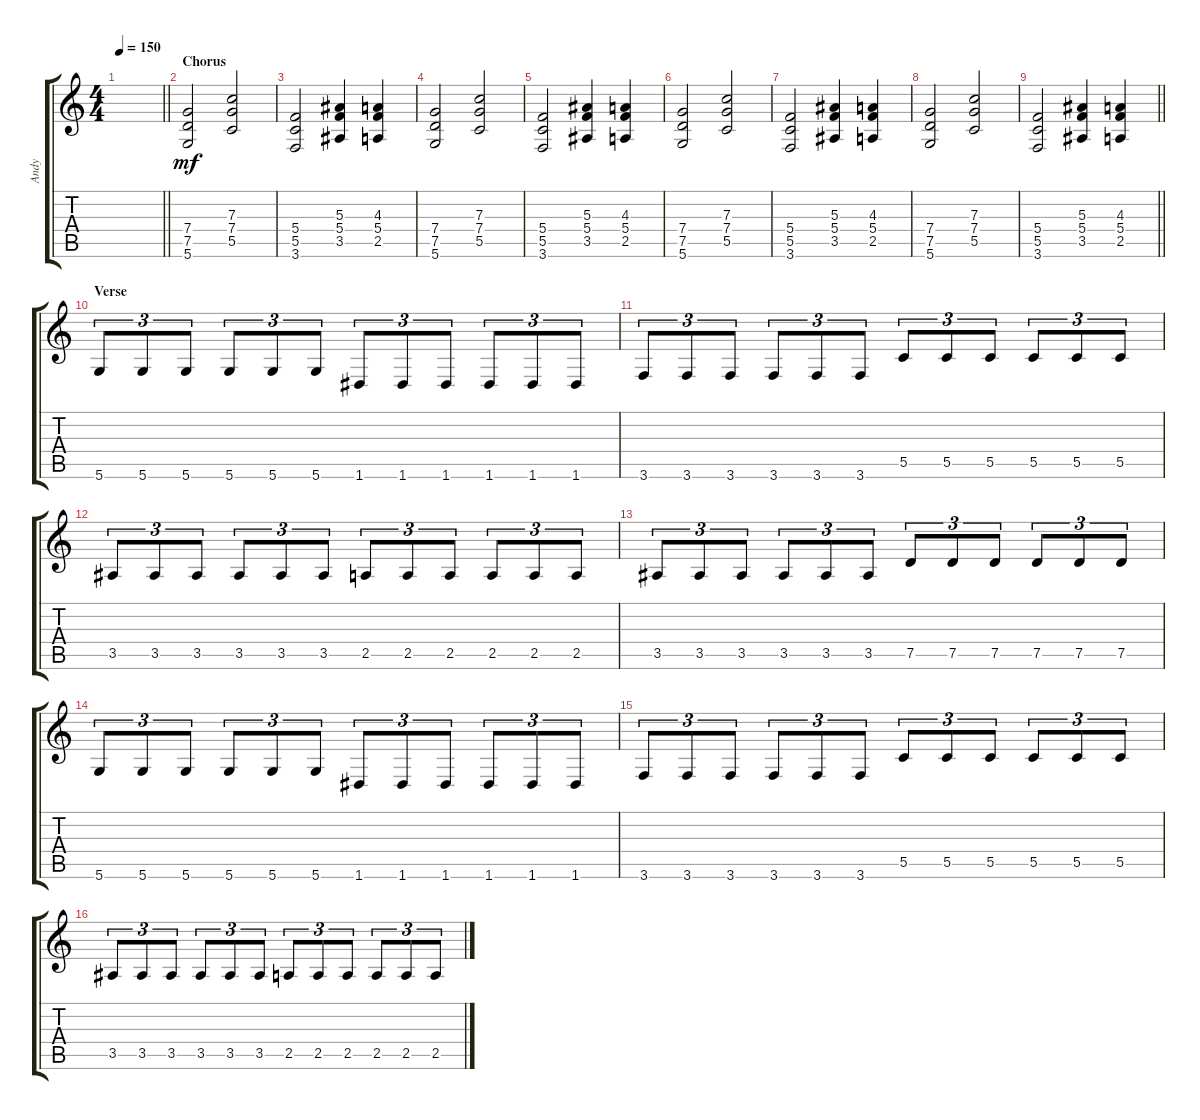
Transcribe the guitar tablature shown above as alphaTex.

\track ("Andy" "Andy") {instrument electricguitarjazz}
\staff {score tabs}
\tuning (D4 A3 F3 C3 G2 D2) {hide}
\ts (4 4)
\tempo 150
\clef g2
\barLineRight lightlight
\ks c
|
\section ("" "Chorus")
(7.4 7.5 5.6).2{dy mf instrument distortionguitar} (7.3 7.4 5.5).2 |
(5.4 5.5 3.6).2 (5.3 5.4 3.5).4 (4.3 5.4 2.5).4 |
(7.4 7.5 5.6).2{instrument distortionguitar} (7.3 7.4 5.5).2 |
(5.4 5.5 3.6).2 (5.3 5.4 3.5).4 (4.3 5.4 2.5).4 |
(7.4 7.5 5.6).2{instrument distortionguitar} (7.3 7.4 5.5).2 |
(5.4 5.5 3.6).2 (5.3 5.4 3.5).4 (4.3 5.4 2.5).4 |
(7.4 7.5 5.6).2{instrument distortionguitar} (7.3 7.4 5.5).2 |
\barLineRight lightlight
(5.4 5.5 3.6).2 (5.3 5.4 3.5).4 (4.3 5.4 2.5).4 |
\section ("" "Verse")
5.6.8{tu (3 2)} 5.6.8{tu (3 2)} 5.6.8{tu (3 2)} 5.6.8{tu (3 2)} 5.6.8{tu (3 2)} 5.6.8{tu (3 2)} 1.6.8{tu (3 2)} 1.6.8{tu (3 2)} 1.6.8{tu (3 2)} 1.6.8{tu (3 2)} 1.6.8{tu (3 2)} 1.6.8{tu (3 2)} |
3.6.8{tu (3 2)} 3.6.8{tu (3 2)} 3.6.8{tu (3 2)} 3.6.8{tu (3 2)} 3.6.8{tu (3 2)} 3.6.8{tu (3 2)} 5.5.8{tu (3 2)} 5.5.8{tu (3 2)} 5.5.8{tu (3 2)} 5.5.8{tu (3 2)} 5.5.8{tu (3 2)} 5.5.8{tu (3 2)} |
3.5.8{tu (3 2)} 3.5.8{tu (3 2)} 3.5.8{tu (3 2)} 3.5.8{tu (3 2)} 3.5.8{tu (3 2)} 3.5.8{tu (3 2)} 2.5.8{tu (3 2)} 2.5.8{tu (3 2)} 2.5.8{tu (3 2)} 2.5.8{tu (3 2)} 2.5.8{tu (3 2)} 2.5.8{tu (3 2)} |
3.5.8{tu (3 2)} 3.5.8{tu (3 2)} 3.5.8{tu (3 2)} 3.5.8{tu (3 2)} 3.5.8{tu (3 2)} 3.5.8{tu (3 2)} 7.5.8{tu (3 2)} 7.5.8{tu (3 2)} 7.5.8{tu (3 2)} 7.5.8{tu (3 2)} 7.5.8{tu (3 2)} 7.5.8{tu (3 2)} |
5.6.8{tu (3 2)} 5.6.8{tu (3 2)} 5.6.8{tu (3 2)} 5.6.8{tu (3 2)} 5.6.8{tu (3 2)} 5.6.8{tu (3 2)} 1.6.8{tu (3 2)} 1.6.8{tu (3 2)} 1.6.8{tu (3 2)} 1.6.8{tu (3 2)} 1.6.8{tu (3 2)} 1.6.8{tu (3 2)} |
3.6.8{tu (3 2)} 3.6.8{tu (3 2)} 3.6.8{tu (3 2)} 3.6.8{tu (3 2)} 3.6.8{tu (3 2)} 3.6.8{tu (3 2)} 5.5.8{tu (3 2)} 5.5.8{tu (3 2)} 5.5.8{tu (3 2)} 5.5.8{tu (3 2)} 5.5.8{tu (3 2)} 5.5.8{tu (3 2)} |
3.5.8{tu (3 2)} 3.5.8{tu (3 2)} 3.5.8{tu (3 2)} 3.5.8{tu (3 2)} 3.5.8{tu (3 2)} 3.5.8{tu (3 2)} 2.5.8{tu (3 2)} 2.5.8{tu (3 2)} 2.5.8{tu (3 2)} 2.5.8{tu (3 2)} 2.5.8{tu (3 2)} 2.5.8{tu (3 2)}
